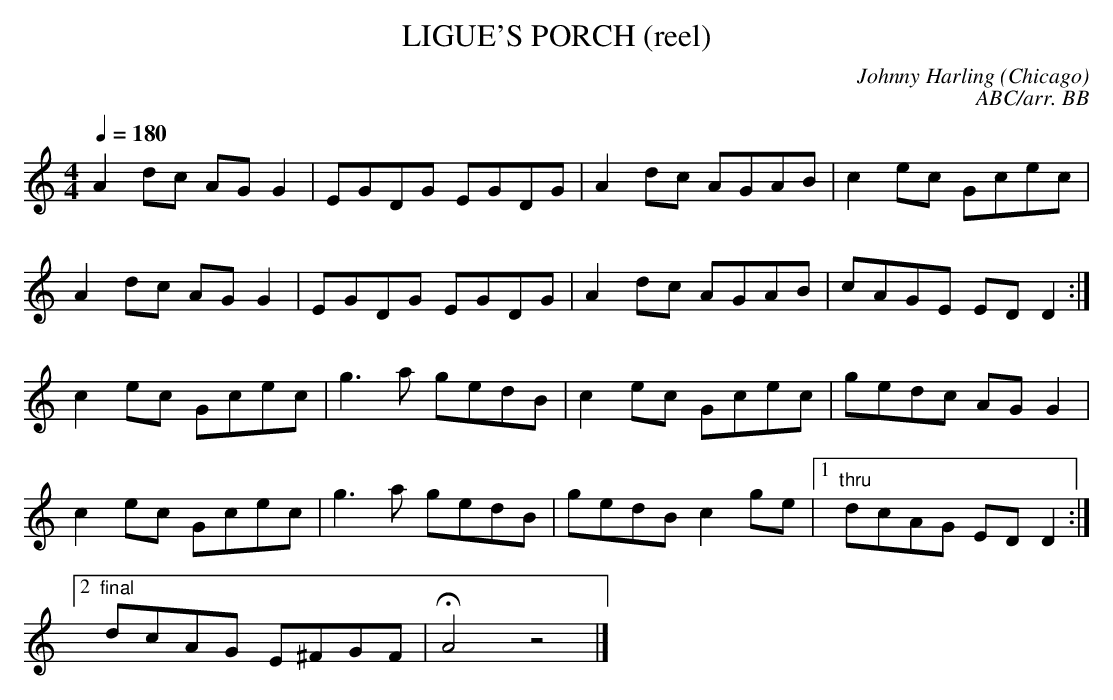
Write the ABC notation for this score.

X:1
T:LIGUE'S PORCH (reel)
C:Johnny Harling (Chicago)
C:ABC/arr. BB
Q:1/4=180
M:4/4
L:1/8
K:Am
A2dc AGG2|EGDG EGDG|A2dc AGAB|c2ec Gcec|
A2 dc AG G2|EGDG EGDG|A2 dc AGAB|cAGE ED D2 :|
c2 ec Gcec|g3 a gedB|c2 ec Gcec|gedc AG G2|
c2 ec Gcec|g3 a gedB|gedB c2 ge|1 "thru"dcAG ED D2 :|
[2 "final" dcAG E^FGF|HA4z4|]
